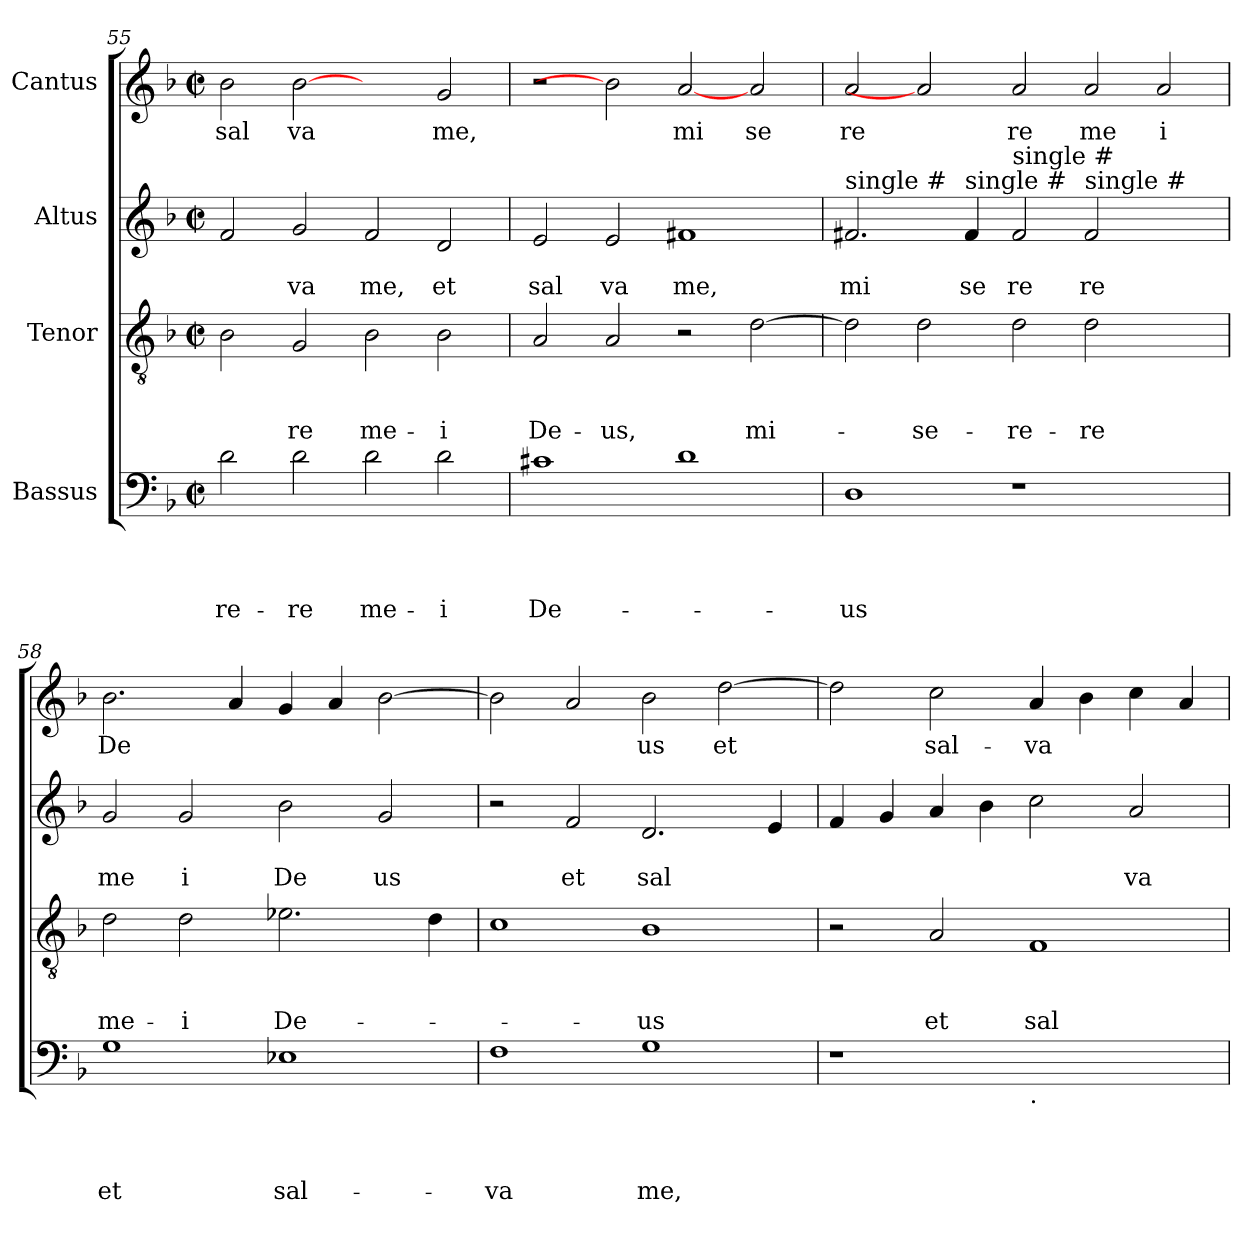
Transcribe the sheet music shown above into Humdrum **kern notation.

**kern	**text	**text	**text	**text	**kern	**text	**text	**text	**kern	**text	**text	**kern	**text
*part4	*part4	*part4	*part4	*part4	*part3	*part3	*part3	*part3	*part2	*part2	*part2	*part1	*part1
*staff4	*staff4	*staff4	*staff4	*staff4	*staff3	*staff3	*staff3	*staff3	*staff2	*staff2	*staff2	*staff1	*staff1
*I"Bassus	*	*	*	*	*I"Tenor	*	*	*	*I"Altus	*	*	*I"Cantus	*
*clefF4	*	*	*	*	*clefGv2	*	*	*	*clefG2	*	*	*clefG2	*
*k[b-]	*	*	*	*	*k[b-]	*	*	*	*k[b-]	*	*	*k[b-]	*
*F:	*	*	*	*	*F:	*	*	*	*F:	*	*	*F:	*
*M2/2	*	*	*	*	*M2/2	*	*	*	*M2/2	*	*	*M2/2	*
*met(c|)	*	*	*	*	*met(c|)	*	*	*	*met(c|)	*	*	*met(c|)	*
=55	=55	=55	=55	=55	=55	=55	=55	=55	=55	=55	=55	=55	=55
!	!	!	!	!LO:LY:b	!	!	!	!	!	!	!	!	!LO:LY:b
2d\	.	.	.	-re-	2B-\	.	.	.	2f/	.	.	2b-\	sal
!	!	!	!	!LO:LY:b	!	!	!	!LO:LY:b	!	!	!LO:LY:b	!	!LO:LY:b
2d\	.	.	.	-re	2G/	.	.	-re	2g/	.	va	[2b-	va
!	!	!	!	!LO:LY:b	!	!	!	!LO:LY:b	!	!	!LO:LY:b	!	!
2d\	.	.	.	me-	2B-\	.	.	me-	2f/	.	me,	2ryy	.
!	!	!	!	!LO:LY:b	!	!	!	!LO:LY:b	!	!	!LO:LY:b	!	!LO:LY:b
2d\	.	.	.	-i	2B-\	.	.	-i	2d/	.	et	2g/	me,
=56	=56	=56	=56	=56	=56	=56	=56	=56	=56	=56	=56	=56	=56
!	!	!	!	!LO:LY:b	!	!	!	!LO:LY:b	!	!	!LO:LY:b	!	!
1c#X	.	.	.	De-	2A/	.	.	De-	2e/	.	sal	2r	.
!	!	!	!	!	!	!	!	!LO:LY:b	!	!	!LO:LY:b	!	!
.	.	.	.	.	2A/	.	.	-us,	2e/	.	va	2b-]	.
!	!	!	!	!	!	!	!	!	!	!	!LO:LY:b	!	!LO:LY:b
1d	.	.	.	.	2r	.	.	.	1f#X	.	me,	[2a	mi
!	!	!	!	!	!	!	!	!LO:LY:b	!	!	!	!	!LO:LY:b
.	.	.	.	.	[>2d\	.	.	mi-	.	.	.	2a/	se
=57	=57	=57	=57	=57	=57	=57	=57	=57	=57	=57	=57	=57	=57
!	!	!	!	!	!	!	!	!	!LO:TX:a:t=single #	!	!	!	!
!	!	!	!	!LO:LY:b	!	!	!	!	!	!	!LO:LY:b	!	!LO:LY:b
1D	.	.	.	-us	2d\]	.	.	.	2.f#/	.	mi	2a/	re
!	!	!	!	!	!	!	!	!LO:LY:b	!	!	!	!	!
.	.	.	.	.	2d\	.	.	-se-	.	.	.	2a]	.
!	!	!	!	!	!	!	!	!	!LO:TX:a:t=single #	!	!	!	!
!	!	!	!	!	!	!	!	!	!	!	!LO:LY:b	!	!
.	.	.	.	.	.	.	.	.	4f#/	.	se	.	.
!	!	!	!	!	!	!	!	!	!LO:TX:a:t=single #	!	!	!	!
!	!	!	!	!	!	!	!	!LO:LY:b	!	!	!LO:LY:b	!	!LO:LY:b
1r	.	.	.	.	2d\	.	.	-re-	2f#/	.	re	2a/	re
!	!	!	!	!	!	!	!	!	!LO:TX:a:t=single #	!	!	!	!
!	!	!	!	!	!	!	!	!LO:LY:b	!	!	!LO:LY:b	!	!LO:LY:b
.	.	.	.	.	2d\	.	.	-re	2f#/	.	re	2a/	me
!	!	!	!	!	!	!	!	!	!	!	!	!	!LO:LY:b
2ryy	.	.	.	.	2ryy	.	.	.	2ryy	.	.	2a/	i
=58	=58	=58	=58	=58	=58	=58	=58	=58	=58	=58	=58	=58	=58
!	!	!	!	!LO:LY:b	!	!	!	!LO:LY:b	!	!	!LO:LY:b	!	!LO:LY:b
1G	.	.	.	et	2d\	.	.	me-	2g/	.	me	2.b-\	De
!	!	!	!	!	!	!	!	!LO:LY:b	!	!	!LO:LY:b	!	!
.	.	.	.	.	2d\	.	.	-i	2g/	.	i	.	.
.	.	.	.	.	.	.	.	.	.	.	.	4a/	.
!	!	!	!	!LO:LY:b	!	!	!	!LO:LY:b	!	!	!LO:LY:b	!	!
1E-X	.	.	.	sal-	2.e-X\	.	.	De-	2b-\	.	De	4g/	.
.	.	.	.	.	.	.	.	.	.	.	.	4a/	.
!	!	!	!	!	!	!	!	!	!	!	!LO:LY:b	!	!
.	.	.	.	.	.	.	.	.	2g/	.	us	[<2b-\	.
.	.	.	.	.	4d\	.	.	.	.	.	.	.	.
!!LO:LB:g=z
=59	=59	=59	=59	=59	=59	=59	=59	=59	=59	=59	=59	=59	=59
!	!	!	!	!LO:LY:b	!	!	!	!	!	!	!	!	!
1F	.	.	.	-va	1c	.	.	.	2r	.	.	2b-\]	.
!	!	!	!	!	!	!	!	!	!	!	!LO:LY:b	!	!
.	.	.	.	.	.	.	.	.	2f/	.	et	2a/	.
!	!	!	!	!LO:LY:b	!	!	!	!LO:LY:b	!	!	!LO:LY:b	!	!LO:LY:b
1G	.	.	.	me,	1B-	.	.	-us	2.d/	.	sal	2b-\	us
!	!	!	!	!	!	!	!	!	!	!	!	!	!LO:LY:b
.	.	.	.	.	.	.	.	.	.	.	.	[>2dd\	et
.	.	.	.	.	.	.	.	.	4e/	.	.	.	.
=60	=60	=60	=60	=60	=60	=60	=60	=60	=60	=60	=60	=60	=60
1r	.	.	.	.	2r	.	.	.	4f/	.	.	2dd\]	.
.	.	.	.	.	.	.	.	.	4g/	.	.	.	.
!	!	!	!	!	!	!	!	!LO:LY:b	!	!	!	!	!LO:LY:b
.	.	.	.	.	2A/	.	.	et	4a/	.	.	2cc\	sal-
.	.	.	.	.	.	.	.	.	4b-\	.	.	.	.
!LO:TX:b:t=.	!	!	!	!	!	!	!	!	!	!	!	!	!
!	!	!	!	!	!	!	!	!LO:LY:b	!	!	!	!	!LO:LY:b
1ryy	.	.	.	.	1F	.	.	sal-	2cc\	.	.	4a/	-va
.	.	.	.	.	.	.	.	.	.	.	.	4b-\	.
!	!	!	!	!	!	!	!	!	!	!	!LO:LY:b	!	!
.	.	.	.	.	.	.	.	.	2a/	.	va	4cc\	.
.	.	.	.	.	.	.	.	.	.	.	.	4a/	.
=	=	=	=	=	=	=	=	=	=	=	=	=	=
*-	*-	*-	*-	*-	*-	*-	*-	*-	*-	*-	*-	*-	*-
